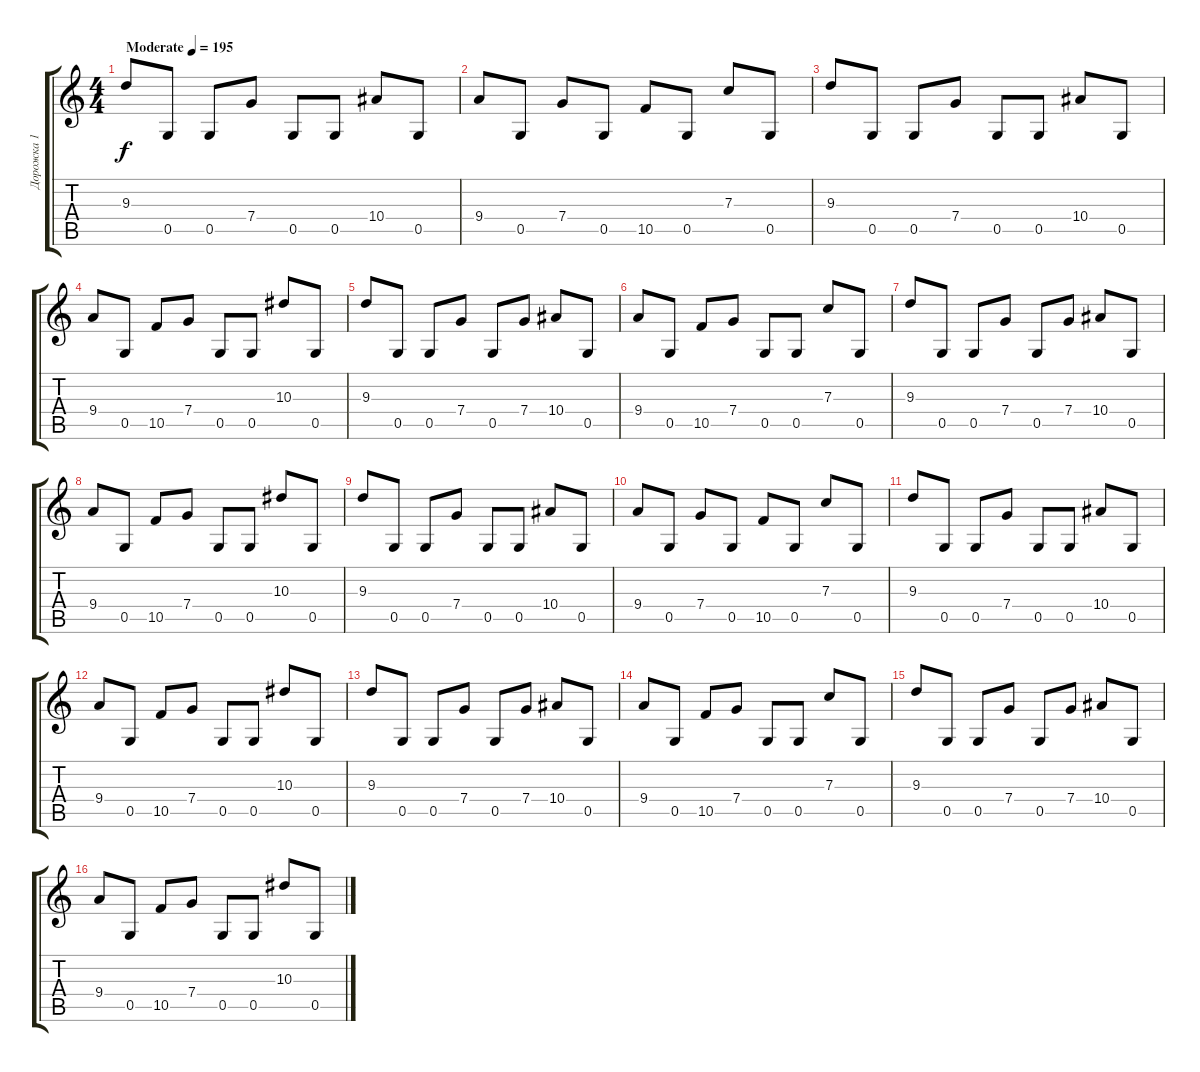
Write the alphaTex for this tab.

\track ("Дорожка 1" "Дорожка 1") {instrument overdrivenguitar}
\staff {score tabs}
\tuning (D4 A3 F3 C3 G2 C2) {hide}
\ts (4 4)
\tempo (195 "Moderate")
\clef g2
\ks c
9.3.8{dy f instrument overdrivenguitar} 0.5.8 0.5.8 7.4.8 0.5.8 0.5.8 10.4.8 0.5.8 |
9.4.8 0.5.8 7.4.8 0.5.8 10.5.8 0.5.8 7.3.8 0.5.8 |
9.3.8 0.5.8 0.5.8 7.4.8 0.5.8 0.5.8 10.4.8 0.5.8 |
9.4.8 0.5.8 10.5.8 7.4.8 0.5.8 0.5.8 10.3.8 0.5.8 |
9.3.8 0.5.8 0.5.8 7.4.8 0.5.8 7.4.8 10.4.8 0.5.8 |
9.4.8 0.5.8 10.5.8 7.4.8 0.5.8 0.5.8 7.3.8 0.5.8 |
9.3.8 0.5.8 0.5.8 7.4.8 0.5.8 7.4.8 10.4.8 0.5.8 |
9.4.8 0.5.8 10.5.8 7.4.8 0.5.8 0.5.8 10.3.8 0.5.8 |
9.3.8 0.5.8 0.5.8 7.4.8 0.5.8 0.5.8 10.4.8 0.5.8 |
9.4.8 0.5.8 7.4.8 0.5.8 10.5.8 0.5.8 7.3.8 0.5.8 |
9.3.8 0.5.8 0.5.8 7.4.8 0.5.8 0.5.8 10.4.8 0.5.8 |
9.4.8 0.5.8 10.5.8 7.4.8 0.5.8 0.5.8 10.3.8 0.5.8 |
9.3.8 0.5.8 0.5.8 7.4.8 0.5.8 7.4.8 10.4.8 0.5.8 |
9.4.8 0.5.8 10.5.8 7.4.8 0.5.8 0.5.8 7.3.8 0.5.8 |
9.3.8 0.5.8 0.5.8 7.4.8 0.5.8 7.4.8 10.4.8 0.5.8 |
9.4.8 0.5.8 10.5.8 7.4.8 0.5.8 0.5.8 10.3.8 0.5.8
